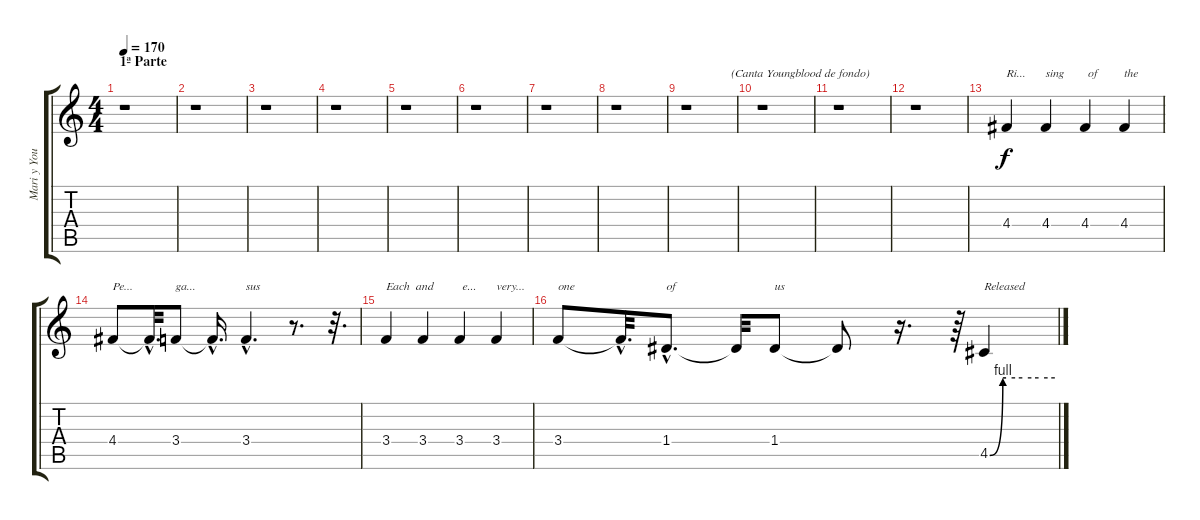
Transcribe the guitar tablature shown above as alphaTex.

\track ("Mari y Youngblood" "Mari y You") {instrument contrabass}
\staff {score tabs}
\tuning (E4 B3 G3 D3 A2 E2) {hide}
\ts (4 4)
\section ("" "1ª Parte")
\tempo 170
\clef g2
\ks c
r.1{dy f} |
r.1 |
r.1 |
r.1 |
r.1 |
r.1 |
r.1 |
r.1 |
r.1{txt "               (Canta Youngblood de fondo)"} |
r.1 |
r.1 |
r.1 |
4.4.4{txt "Ri..." instrument synthstrings1} 4.4.4{txt "sing"} 4.4.4{txt " of"} 4.4.4{txt "the"} |
4.4.8{txt "Pe..."} 4.4{hac t}.32{d} 3.4.8{txt "ga..."} 3.4{hac t}.16{d} 3.4{hac}.4{d txt "sus"} r.8{d} r.32{d} |
3.4.4{txt "Each  and"} 3.4.4 3.4.4{txt " e..."} 3.4.4{txt "very..."} |
3.4.8{txt "one"} 3.4{hac t}.32{d} 1.4{hac}.8{d txt "of"} 1.4{t}.32 1.4.8{txt "us"} 1.4{t}.8 r.16{d} r.64 4.5{be (custom 0 0 12 4 15 4 30 4 45 4 60 4)}.4{txt "Released"}
